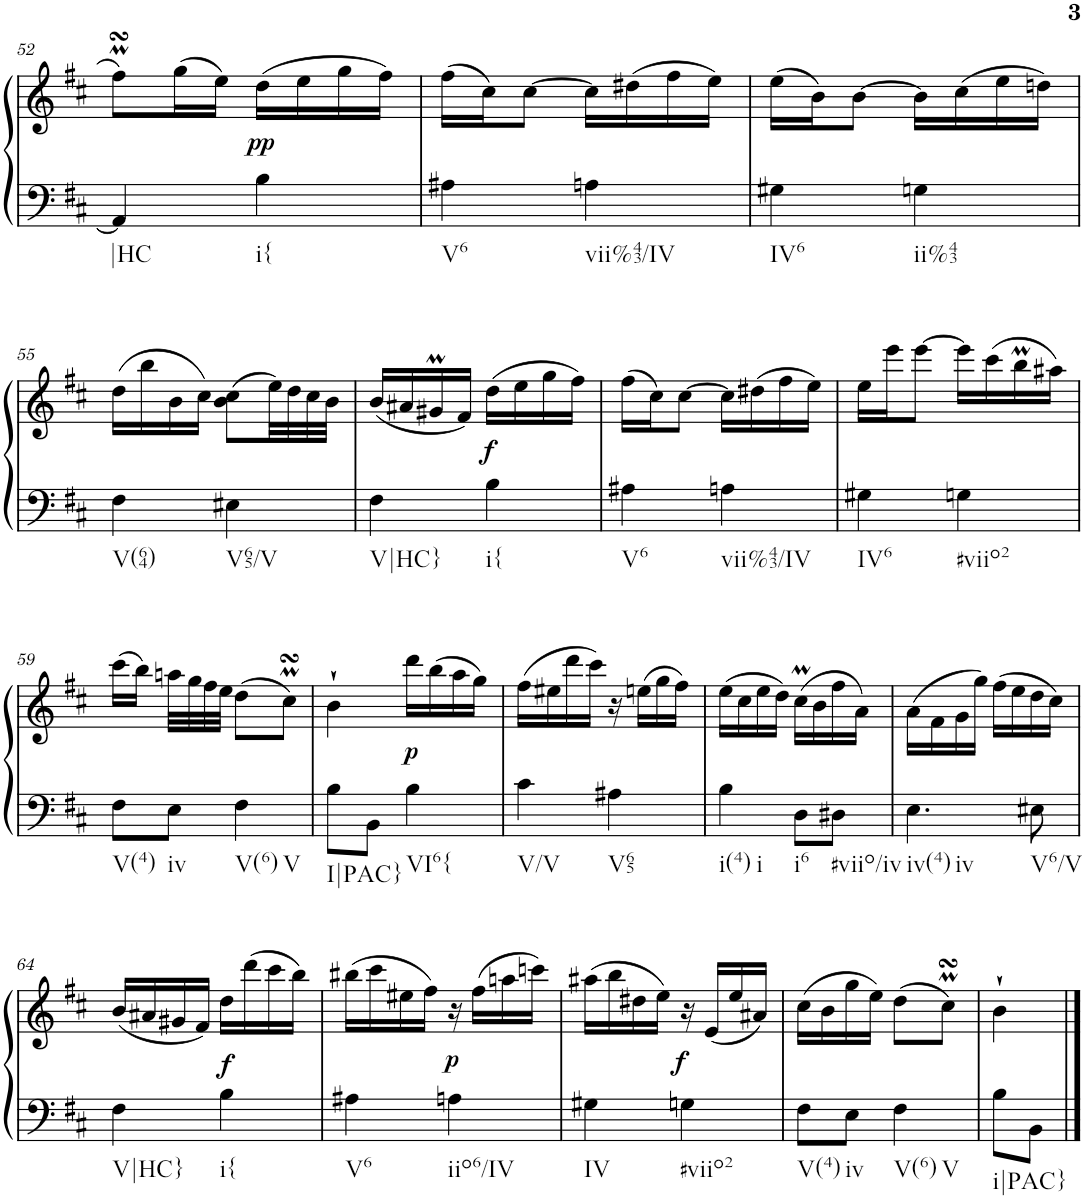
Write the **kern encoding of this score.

**kern	**kern	**dynam
*part1	*part1	*part1
*staff2	*staff1	*staff1/2
*I"Harpsichord	*	*
*I'Hch.	*	*
!!LO:PB:g=z
*clefF4	*clefG2	*
*k[f#c#]	*k[f#c#]	*
*b:	*b:	*
*M2/4	*M2/4	*
=52	=52	=52
!LO:TX:b:t=|HC	!	!
4AA#/]	8ff#msSsS\L	.
.	(>16gg\L	.
.	16ee\JJ)	.
!LO:TX:b:t=i{	!	!
!	!	!LO:DY:b
4B\	(>16dd\LL	pp
.	16ee\	.
.	16gg\	.
.	16ff#\JJ)	.
=53	=53	=53
!LO:TX:b:t=V6	!	!
4A#X\	(>16ff#\LL	.
.	16cc#\J)	.
.	[8cc#\J	.
!LO:TX:b:t=vii%43/IV	!	!
4An\	16cc#\LL]	.
.	(>16dd#X\	.
.	16ff#\	.
.	16ee\JJ)	.
=54	=54	=54
!LO:TX:b:t=IV6	!	!
4G#X\	(>16ee\LL	.
.	16b\J)	.
.	[8b\J	.
!LO:TX:b:t=ii%43	!	!
4Gn\	16b\LL]	.
.	(>16cc#\	.
.	16ee\	.
.	16ddn\JJ)	.
!!LO:LB:g=z
=55	=55	=55
!LO:TX:b:t=V(64)	!	!
4F#\	(>16dd\LL	.
.	16bb\	.
.	16b\	.
.	16cc#\JJ)	.
!LO:TX:b:t=V65/V	!	!
4E#X\	(>8b\ 8cc#\L	.
.	32ee\LL)	.
.	32dd\	.
.	32cc#\	.
.	32b\JJJ	.
=56	=56	=56
!LO:TX:b:t=V|HC}	!	!
4F#\	(<16b/LL	.
.	16a#X/	.
.	16g#Xm/	.
.	16f#/JJ)	.
!LO:TX:b:t=i{	!	!
!	!	!LO:DY:b
4B\	(>16dd\LL	f
.	16ee\	.
.	16gg\	.
.	16ff#\JJ)	.
=57	=57	=57
!LO:TX:b:t=V6	!	!
4A#X\	(>16ff#\LL	.
.	16cc#\J)	.
.	[8cc#\J	.
!LO:TX:b:t=vii%43/IV	!	!
4An\	16cc#\LL]	.
.	(>16dd#X\	.
.	16ff#\	.
.	16ee\JJ)	.
=58	=58	=58
!LO:TX:b:t=IV6	!	!
4G#X\	16ee\LL	.
.	16eee\J	.
.	[8eee\J	.
!LO:TX:b:t=#viio2	!	!
4Gn\	16eee\LL]	.
.	(>16ccc#\	.
.	16bbM\	.
.	16aa#X\JJ)	.
!!LO:LB:g=z
=59	=59	=59
!LO:TX:b:t=V(4)	!	!
8F#\L	(>16ccc#\LL	.
.	16bb\JJ)	.
!LO:TX:b:t=iv	!	!
8E\J	32aan\LLL	.
.	32gg\	.
.	32ff#\	.
.	32ee\JJJ	.
!LO:TX:b:t=V(6)	!	!
!LO:TX:b:t=V	!	!
4F#\	(>8dd\L	.
.	8cc#msSsS\J)	.
=60	=60	=60
!LO:TX:b:t=I|PAC}	!	!
8B\L	4b`\	.
8BB\J	.	.
!LO:TX:b:t=VI6{	!	!
!	!	!LO:DY:b
4B\	16ddd\LL	p
.	(>16bb\	.
.	16aa\	.
.	16gg\JJ)	.
=61	=61	=61
!LO:TX:b:t=V/V	!	!
4c#\	(>16ff#\LL	.
.	16ee#X\	.
.	16ddd\	.
.	16ccc#\JJ)	.
!LO:TX:b:t=V65	!	!
4A#X\	16r	.
.	(>16een\LL	.
.	16gg\	.
.	16ff#\JJ)	.
=62	=62	=62
!LO:TX:b:t=i(4)	!	!
!LO:TX:b:t=i	!	!
4B\	(>16ee\LL	.
.	16cc#\	.
.	16ee\	.
.	16dd\JJ)	.
!LO:TX:b:t=i6	!	!
8D\L	(>16cc#m\LL	.
.	16b\	.
!LO:TX:b:t=#viio/iv	!	!
8D#X\J	16ff#\	.
.	16a\JJ)	.
=63	=63	=63
!LO:TX:b:t=iv(4)	!	!
!LO:TX:b:t=iv	!	!
4.E\	(>16a\LL	.
.	16f#\	.
.	16g\	.
.	16gg\JJ)	.
.	(>16ff#\LL	.
.	16ee\	.
!LO:TX:b:t=V6/V	!	!
8E#X\	16dd\	.
.	16cc#\JJ)	.
!!LO:LB:g=z
=64	=64	=64
!LO:TX:b:t=V|HC}	!	!
4F#\	(<16b/LL	.
.	16a#X/	.
.	16g#X/	.
.	16f#/JJ)	.
!LO:TX:b:t=i{	!	!
!	!	!LO:DY:b
4B\	16dd\LL	f
.	(>16ddd\	.
.	16ccc#\	.
.	16bb\JJ)	.
=65	=65	=65
!LO:TX:b:t=V6	!	!
4A#X\	(>16bb#X\LL	.
.	16ccc#\	.
.	16ee#X\	.
.	16ff#\JJ)	.
!LO:TX:b:t=iio6/IV	!	!
!	!	!LO:DY:b
4An\	16r	p
.	(>16ff#\LL	.
.	16aan\	.
.	16cccn\JJ)	.
=66	=66	=66
!LO:TX:b:t=IV	!	!
4G#X\	(>16aa#X\LL	.
.	16bb\	.
.	16dd#X\	.
.	16ee\JJ)	.
!LO:TX:b:t=#viio2	!	!
!	!	!LO:DY:b
4Gn\	16r	f
.	(<16e/LL	.
.	16ee/	.
.	16a#X/JJ)	.
=67	=67	=67
!LO:TX:b:t=V(4)	!	!
8F#\L	(>16cc#\LL	.
.	16b\	.
!LO:TX:b:t=iv	!	!
8E\J	16gg\	.
.	16ee\JJ)	.
!LO:TX:b:t=V(6)	!	!
!LO:TX:b:t=V	!	!
4F#\	(>8dd\L	.
.	8cc#msSsS\J)	.
=68	=68	=68
!LO:TX:b:t=i|PAC}	!	!
8B\L	4b`\	.
8BB\J	.	.
==	==	==
*-	*-	*-
